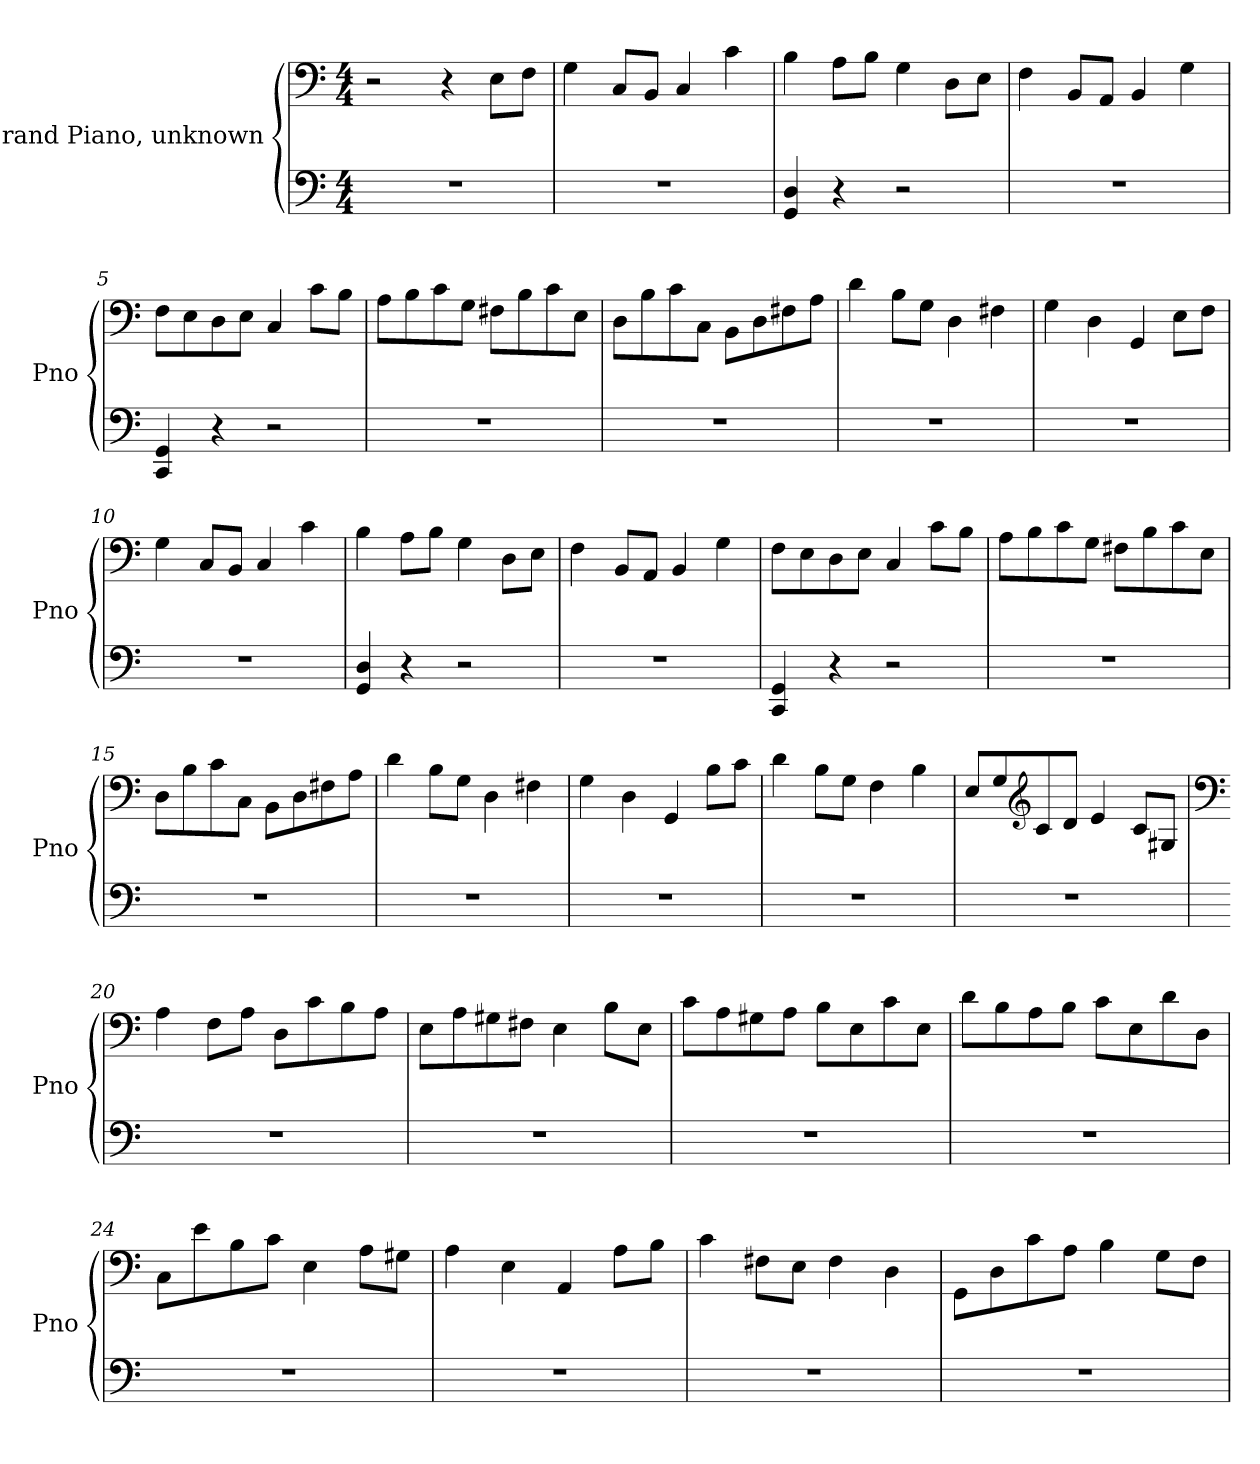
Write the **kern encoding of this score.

**kern	**kern
*part1	*part1
*staff2	*staff1
*I"Grand Piano, unknown	*
*I'Pno	*
*clefF4	*clefF4
*k[]	*k[]
*M4/4	*M4/4
*MM120	*MM120
=1	=1
1r	2r
.	4r
.	8E\L
.	8F\J
=2	=2
1r	4G\
.	8C/L
.	8BB/J
.	4C/
.	4c\
=3	=3
4GG/ 4D/	4B\
4r	8A\L
.	8B\J
2r	4G\
.	8D\L
.	8E\J
=4	=4
1r	4F\
.	8BB/L
.	8AA/J
.	4BB/
.	4G\
=5	=5
4CC/ 4GG/	8F\L
.	8E\
4r	8D\
.	8E\J
2r	4C/
.	8c\L
.	8B\J
=6	=6
1r	8A\L
.	8B\
.	8c\
.	8G\J
.	8F#X\L
.	8B\
.	8c\
.	8E\J
!!LO:LB:g=z
=7	=7
1r	8D\L
.	8B\
.	8c\
.	8C\J
.	8BB\L
.	8D\
.	8F#X\
.	8A\J
=8	=8
1r	4d\
.	8B\L
.	8G\J
.	4D\
.	4F#X\
=9	=9
1r	4G\
.	4D\
.	4GG/
.	8E\L
.	8F\J
=10	=10
1r	4G\
.	8C/L
.	8BB/J
.	4C/
.	4c\
=11	=11
4GG/ 4D/	4B\
4r	8A\L
.	8B\J
2r	4G\
.	8D\L
.	8E\J
=12	=12
1r	4F\
.	8BB/L
.	8AA/J
.	4BB/
.	4G\
=13	=13
4CC/ 4GG/	8F\L
.	8E\
4r	8D\
.	8E\J
2r	4C/
.	8c\L
.	8B\J
!!LO:LB:g=z
=14	=14
1r	8A\L
.	8B\
.	8c\
.	8G\J
.	8F#X\L
.	8B\
.	8c\
.	8E\J
=15	=15
1r	8D\L
.	8B\
.	8c\
.	8C\J
.	8BB\L
.	8D\
.	8F#X\
.	8A\J
=16	=16
1r	4d\
.	8B\L
.	8G\J
.	4D\
.	4F#X\
=17	=17
1r	4G\
.	4D\
.	4GG/
.	8B\L
.	8c\J
=18	=18
1r	4d\
.	8B\L
.	8G\J
.	4F\
.	4B\
=19	=19
1r	8E/L
.	8G/
*	*clefG2
.	8c/
.	8d/J
.	4e/
.	8c/L
.	8G#X/J
!!LO:LB:g=z
=20	=20
*	*clefF4
1r	4A\
.	8F\L
.	8A\J
.	8D\L
.	8c\
.	8B\
.	8A\J
=21	=21
1r	8E\L
.	8A\
.	8G#X\
.	8F#X\J
.	4E\
.	8B\L
.	8E\J
=22	=22
1r	8c\L
.	8A\
.	8G#X\
.	8A\J
.	8B\L
.	8E\
.	8c\
.	8E\J
=23	=23
1r	8d\L
.	8B\
.	8A\
.	8B\J
.	8c\L
.	8E\
.	8d\
.	8D\J
=24	=24
1r	8C\L
.	8e\
.	8B\
.	8c\J
.	4E\
.	8A\L
.	8G#X\J
!!LO:LB:g=z
=25	=25
1r	4A\
.	4E\
.	4AA/
.	8A\L
.	8B\J
=26	=26
1r	4c\
.	8F#X\L
.	8E\J
.	4F#\
.	4D\
=27	=27
1r	8GG\L
.	8D\
.	8c\
.	8A\J
.	4B\
.	8G\L
.	8F\J
=	=
*-	*-
